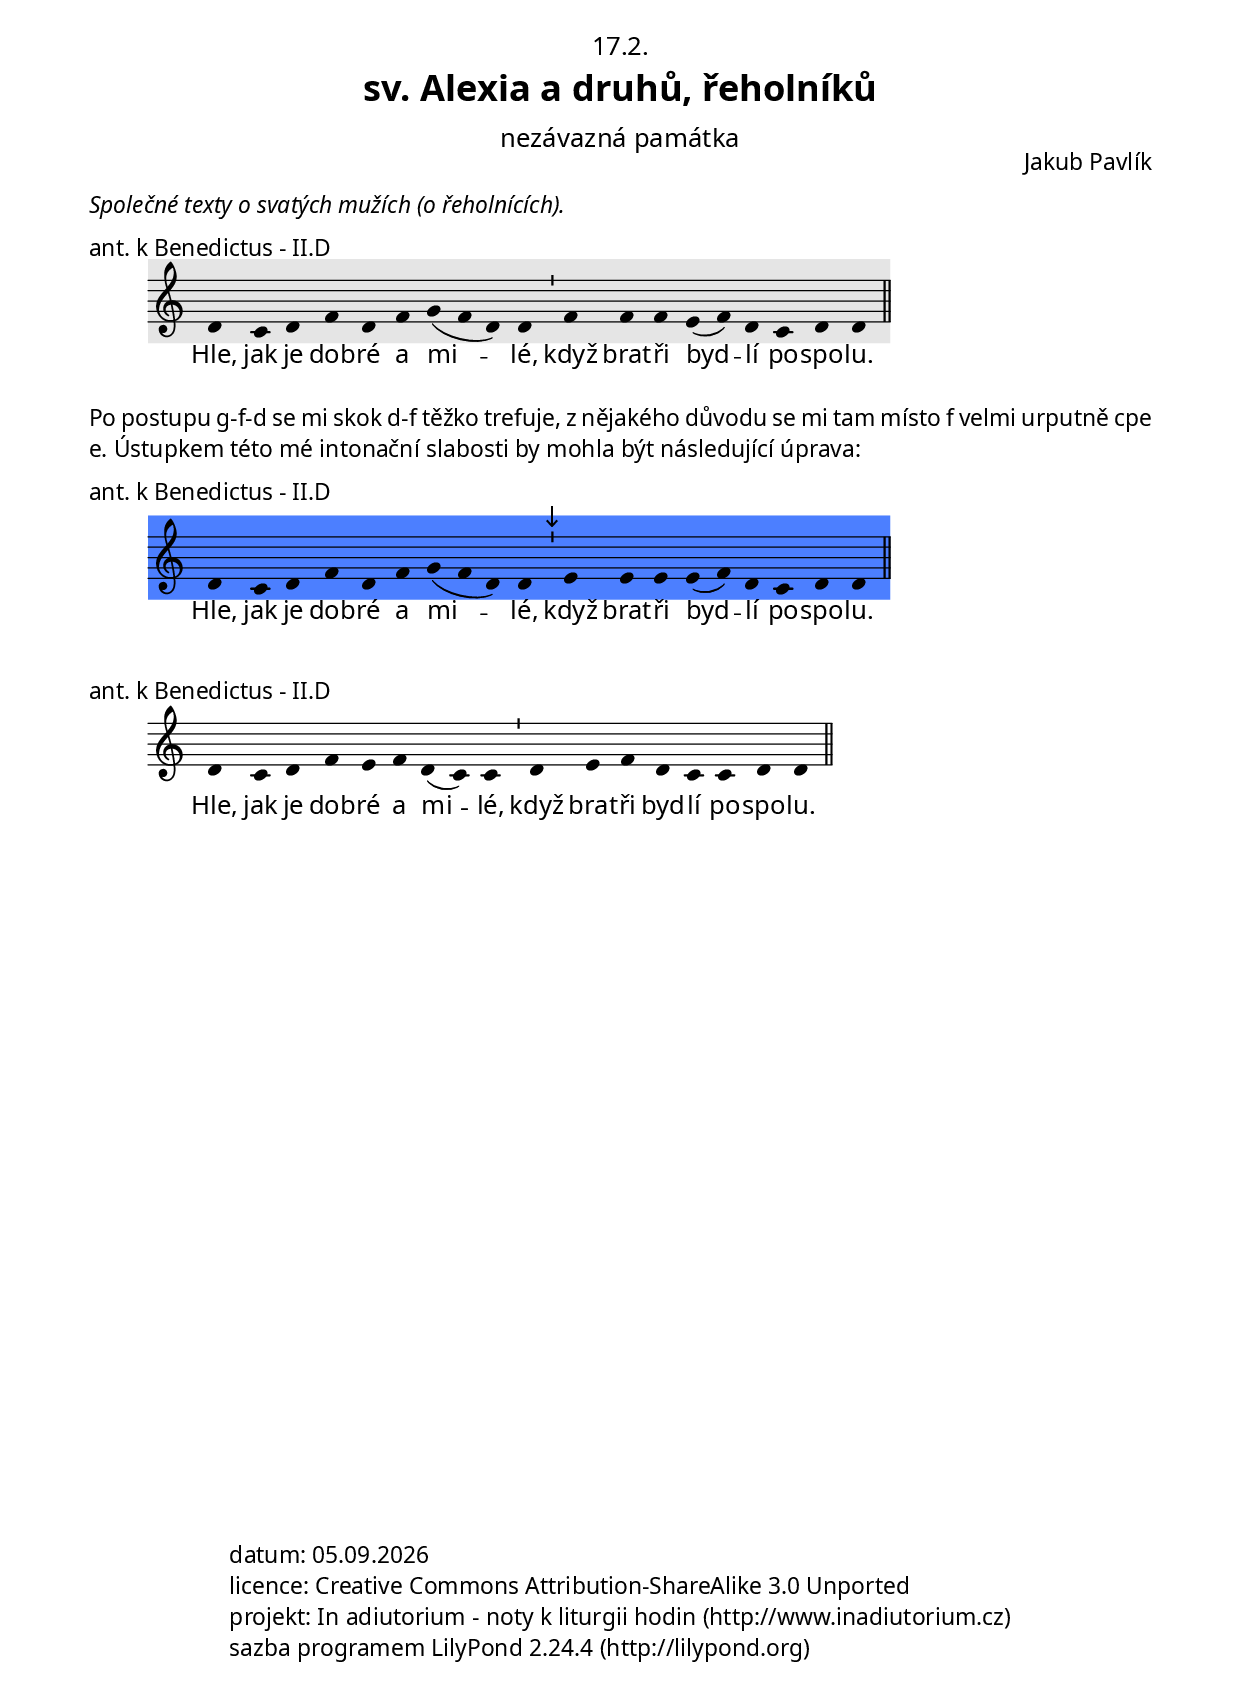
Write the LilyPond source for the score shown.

\version "2.17.24"

\include "../spolecne.ly"

\header {
  title = \markup\titleSvatek
            "sv. Alexia a druhů, řeholníků"
            "nezávazná památka"
            17.2.
  composer = "Jakub Pavlík"
}

\markup\communia #'(#:reholnik)

\score {
  \relative c' {
    \zvyraznovacSedy
    \choralniRezim
    d4 c d f d f g( f d) d \barMin
    f f f e( f) d c d d \barFinalis
  }
  \addlyrics {
    Hle, jak je dob -- ré a mi -- lé,
    když brat -- ři byd -- lí po -- spo -- lu.
  }
  \header {
    quid = "ant. k Benedictus"
    modus = "II"
    differentia = "D"
    psalmus = ""
    id = "aben"
    piece = \markup {\sestavTitulekBezZalmu}
  }
}

\markup\justify{
  Po postupu g-f-d se mi skok d-f těžko trefuje,
  z nějakého důvodu se mi tam místo f velmi urputně cpe e.
  Ústupkem této mé intonační slabosti by mohla být
  následující úprava:
}

\score {
  \relative c' {
    \zvyraznovacModry
    \choralniRezim
    d4 c d f d f g( f d) d \barMin
    \mark\sipka e e e e( f) d c d d \barFinalis
  }
  \addlyrics {
    Hle, jak je dob -- ré a mi -- lé,
    když brat -- ři byd -- lí po -- spo -- lu.
  }
  \header {
    quid = "ant. k Benedictus"
    modus = "II"
    differentia = "D"
    psalmus = ""
    id = "aben"
    piece = \markup {\sestavTitulekBezZalmu}
  }
}

\score {
  \relative c' {
    \choralniRezim
    d4 c d f e f d( c) c \barMin
    d e f d c c d d \barFinalis
  }
  \addlyrics {
    Hle, jak je dob -- ré a mi -- lé,
    když brat -- ři byd -- lí po -- spo -- lu.
  }
  \header {
    quid = "ant. k Benedictus"
    modus = "II"
    differentia = "D"
    psalmus = ""
    id = "aben"
    piece = \markup {\sestavTitulekBezZalmu}
  }
}
